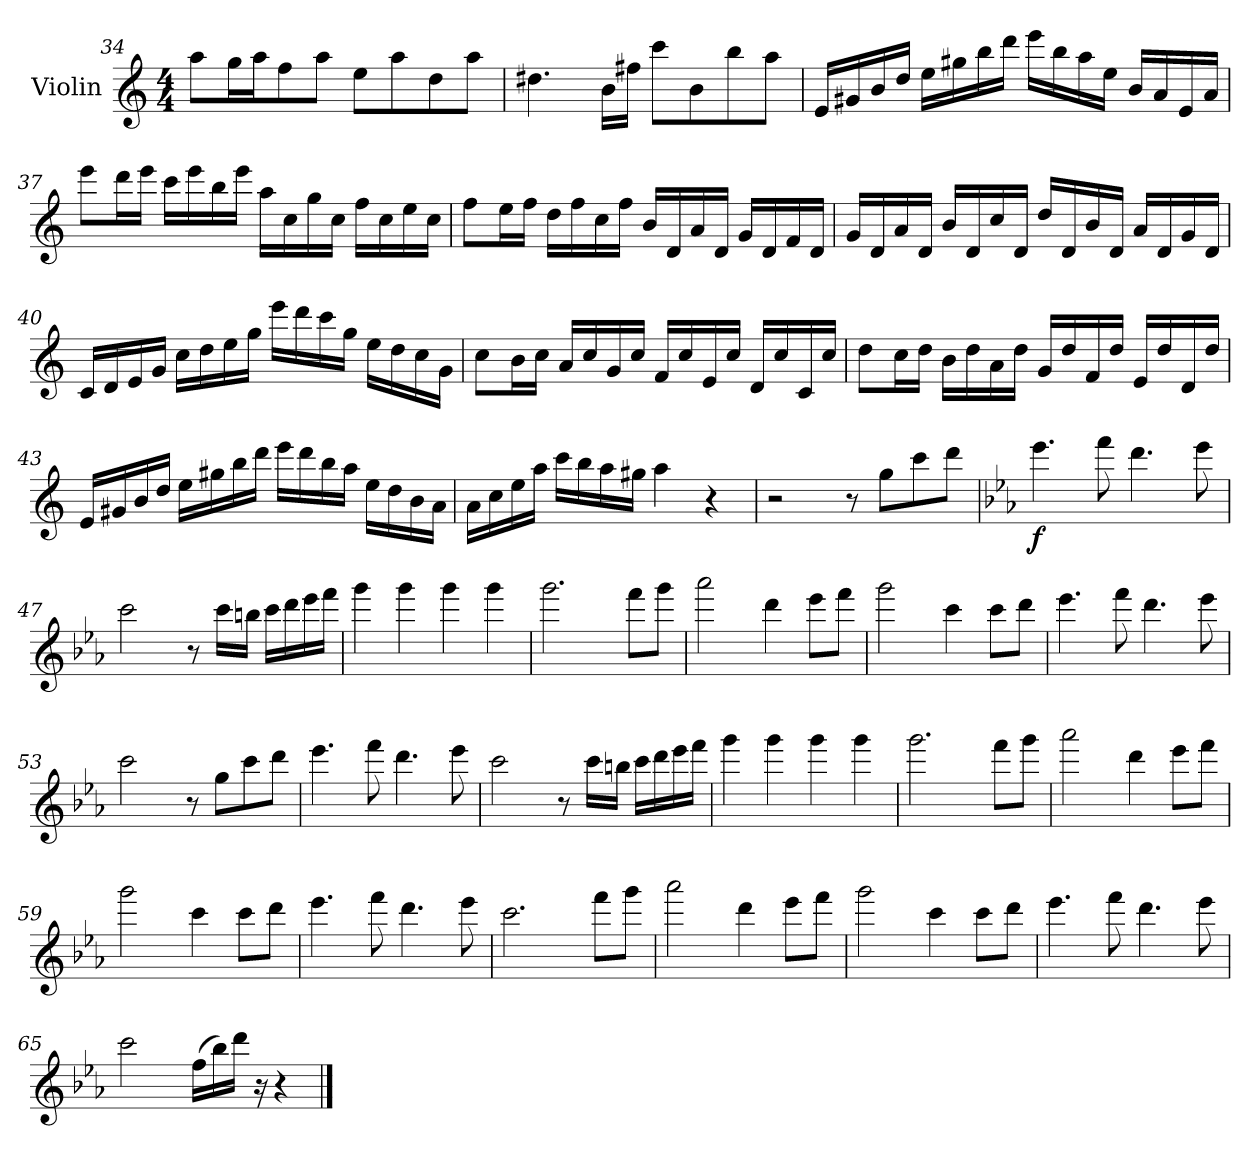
**kern	**dynam
*part1	*part1
*staff1	*staff1
*I"Violin	*
*I'Vln.	*
!!LO:LB:g=z
*clefG2	*
*k[]	*
*C:	*
*M4/4	*
=34	=34
8aa\L	.
16gg\L	.
16aa\J	.
8ff\	.
8aa\J	.
8ee\L	.
8aa\	.
8dd\	.
8aa\J	.
=35	=35
4.dd#X\	.
16b\LL	.
16ff#X\JJ	.
8ccc\L	.
8b\	.
8bb\	.
8aa\J	.
=36	=36
16e/LL	.
16g#X/	.
16b/	.
16dd/JJ	.
16ee\LL	.
16gg#X\	.
16bb\	.
16ddd\JJ	.
16eee\LL	.
16bb\	.
16aa\	.
16ee\JJ	.
16b/LL	.
16a/	.
16e/	.
16a/JJ	.
!!LO:LB:g=z
=37	=37
8eee\L	.
16ddd\L	.
16eee\JJ	.
16ccc\LL	.
16eee\	.
16bb\	.
16eee\JJ	.
16aa\LL	.
16cc\	.
16gg\	.
16cc\JJ	.
16ff\LL	.
16cc\	.
16ee\	.
16cc\JJ	.
=38	=38
8ff\L	.
16ee\L	.
16ff\JJ	.
16dd\LL	.
16ff\	.
16cc\	.
16ff\JJ	.
16b/LL	.
16d/	.
16a/	.
16d/JJ	.
16g/LL	.
16d/	.
16f/	.
16d/JJ	.
!!LO:LB:g=z
=39	=39
16g/LL	.
16d/	.
16a/	.
16d/JJ	.
16b/LL	.
16d/	.
16cc/	.
16d/JJ	.
16dd/LL	.
16d/	.
16b/	.
16d/JJ	.
16a/LL	.
16d/	.
16g/	.
16d/JJ	.
=40	=40
16c/LL	.
16d/	.
16e/	.
16g/JJ	.
16cc\LL	.
16dd\	.
16ee\	.
16gg\JJ	.
16eee\LL	.
16ddd\	.
16ccc\	.
16gg\JJ	.
16ee\LL	.
16dd\	.
16cc\	.
16g\JJ	.
!!LO:PB:g=z
=41	=41
8cc\L	.
16b\L	.
16cc\JJ	.
16a/LL	.
16cc/	.
16g/	.
16cc/JJ	.
16f/LL	.
16cc/	.
16e/	.
16cc/JJ	.
16d/LL	.
16cc/	.
16c/	.
16cc/JJ	.
=42	=42
8dd\L	.
16cc\L	.
16dd\JJ	.
16b\LL	.
16dd\	.
16a\	.
16dd\JJ	.
16g/LL	.
16dd/	.
16f/	.
16dd/JJ	.
16e/LL	.
16dd/	.
16d/	.
16dd/JJ	.
!!LO:LB:g=z
=43	=43
16e/LL	.
16g#X/	.
16b/	.
16dd/JJ	.
16ee\LL	.
16gg#X\	.
16bb\	.
16ddd\JJ	.
16eee\LL	.
16ddd\	.
16bb\	.
16aa\JJ	.
16ee\LL	.
16dd\	.
16b\	.
16a\JJ	.
=44	=44
16a\LL	.
16cc\	.
16ee\	.
16aa\JJ	.
16ccc\LL	.
16bb\	.
16aa\	.
16gg#X\JJ	.
4aa\	.
4r	.
=45	=45
2r	.
8r	.
8gg\L	.
8ccc\	.
8ddd\J	.
=46	=46
*k[b-e-a-]	*
*E-:	*
!	!LO:DY:b
4.eee-\	f
8fff\	.
4.ddd\	.
8eee-\	.
!!LO:LB:g=z
=47	=47
2ccc\	.
8r	.
16ccc\LL	.
16bbn\JJ	.
16ccc\LL	.
16ddd\	.
16eee-\	.
16fff\JJ	.
=48	=48
4ggg\	.
4ggg\	.
4ggg\	.
4ggg\	.
=49	=49
2.ggg\	.
8fff\L	.
8ggg\J	.
=50	=50
2aaa-\	.
4ddd\	.
8eee-\L	.
8fff\J	.
=51	=51
2ggg\	.
4ccc\	.
8ccc\L	.
8ddd\J	.
=52	=52
4.eee-\	.
8fff\	.
4.ddd\	.
8eee-\	.
=53	=53
2ccc\	.
8r	.
8gg\L	.
8ccc\	.
8ddd\J	.
!!LO:LB:g=z
=54	=54
4.eee-\	.
8fff\	.
4.ddd\	.
8eee-\	.
=55	=55
2ccc\	.
8r	.
16ccc\LL	.
16bbn\JJ	.
16ccc\LL	.
16ddd\	.
16eee-\	.
16fff\JJ	.
=56	=56
4ggg\	.
4ggg\	.
4ggg\	.
4ggg\	.
=57	=57
2.ggg\	.
8fff\L	.
8ggg\J	.
=58	=58
2aaa-\	.
4ddd\	.
8eee-\L	.
8fff\J	.
=59	=59
2ggg\	.
4ccc\	.
8ccc\L	.
8ddd\J	.
=60	=60
4.eee-\	.
8fff\	.
4.ddd\	.
8eee-\	.
!!LO:LB:g=z
=61	=61
2.ccc\	.
8fff\L	.
8ggg\J	.
=62	=62
2aaa-\	.
4ddd\	.
8eee-\L	.
8fff\J	.
=63	=63
2ggg\	.
4ccc\	.
8ccc\L	.
8ddd\J	.
=64	=64
4.eee-\	.
8fff\	.
4.ddd\	.
8eee-\	.
=65	=65
2ccc\	.
(16ff\LL	.
16bb-\)	.
16ddd\JJ	.
16r	.
4r	.
==	==
*-	*-
